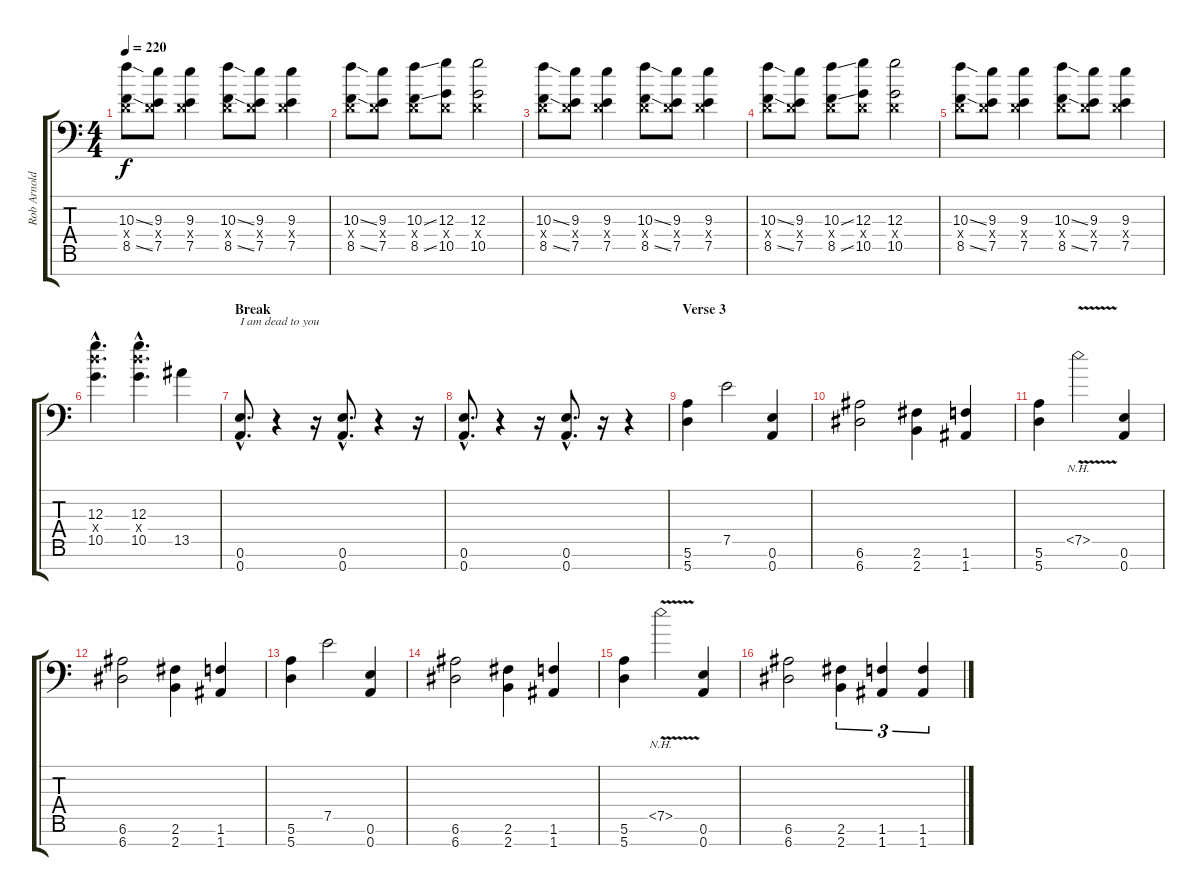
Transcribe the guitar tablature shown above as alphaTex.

\track ("Rob Arnold - Guitar" "Rob Arnold") {instrument distortionguitar}
\staff {score tabs}
\tuning (E4 B3 G3 D3 A2 E2 A1) {hide}
\ts (4 4)
\tempo 220
\clef f4
\ks c
(10.3{ss} 0.4{x} 8.5{ss}).8{dy f} (9.3 0.4{x} 7.5).8 (9.3 0.4{x} 7.5).4 (10.3{ss} 0.4{x} 8.5{ss}).8 (9.3 0.4{x} 7.5).8 (9.3 0.4{x} 7.5).4 |
(10.3{ss} 0.4{x} 8.5{ss}).8 (9.3 0.4{x} 7.5).8 (10.3{ss} 0.4{x} 8.5{ss}).8 (12.3 0.4{x} 10.5).8 (12.3 0.4{x} 10.5).2 |
(10.3{ss} 0.4{x} 8.5{ss}).8 (9.3 0.4{x} 7.5).8 (9.3 0.4{x} 7.5).4 (10.3{ss} 0.4{x} 8.5{ss}).8 (9.3 0.4{x} 7.5).8 (9.3 0.4{x} 7.5).4 |
(10.3{ss} 0.4{x} 8.5{ss}).8 (9.3 0.4{x} 7.5).8 (10.3{ss} 0.4{x} 8.5{ss}).8 (12.3 0.4{x} 10.5).8 (12.3 0.4{x} 10.5).2 |
(10.3{ss} 0.4{x} 8.5{ss}).8 (9.3 0.4{x} 7.5).8 (9.3 0.4{x} 7.5).4 (10.3{ss} 0.4{x} 8.5{ss}).8 (9.3 0.4{x} 7.5).8 (9.3 0.4{x} 7.5).4 |
(12.3{hac} 12.4{hac x} 10.5{hac}).4{d} (12.3{hac} 12.4{hac x} 10.5{hac}).4{d} 13.5.4 |
\section ("" "Break")
(0.6{hac} 0.7{hac}).8{d txt "I am dead to you" volume 14} r.4 r.16 (0.6{hac} 0.7{hac}).8{d} r.4 r.16 |
(0.6{hac} 0.7{hac}).8{d} r.4 r.16 (0.6{hac} 0.7{hac}).8{d} r.16 r.4 |
\section ("" "Verse 3")
(5.6 5.7).4 7.5.2 (0.6 0.7).4 |
(6.6 6.7).2 (2.6 2.7).4 (1.6 1.7).4 |
(5.6 5.7).4 7.5{nh v}.2 (0.6 0.7).4 |
(6.6 6.7).2 (2.6 2.7).4 (1.6 1.7).4 |
(5.6 5.7).4 7.5.2 (0.6 0.7).4 |
(6.6 6.7).2 (2.6 2.7).4 (1.6 1.7).4 |
(5.6 5.7).4 7.5{nh v}.2 (0.6 0.7).4 |
(6.6 6.7).2 (2.6 2.7).4{tu (3 2)} (1.6 1.7).4{tu (3 2)} (1.6 1.7).4{tu (3 2)}
